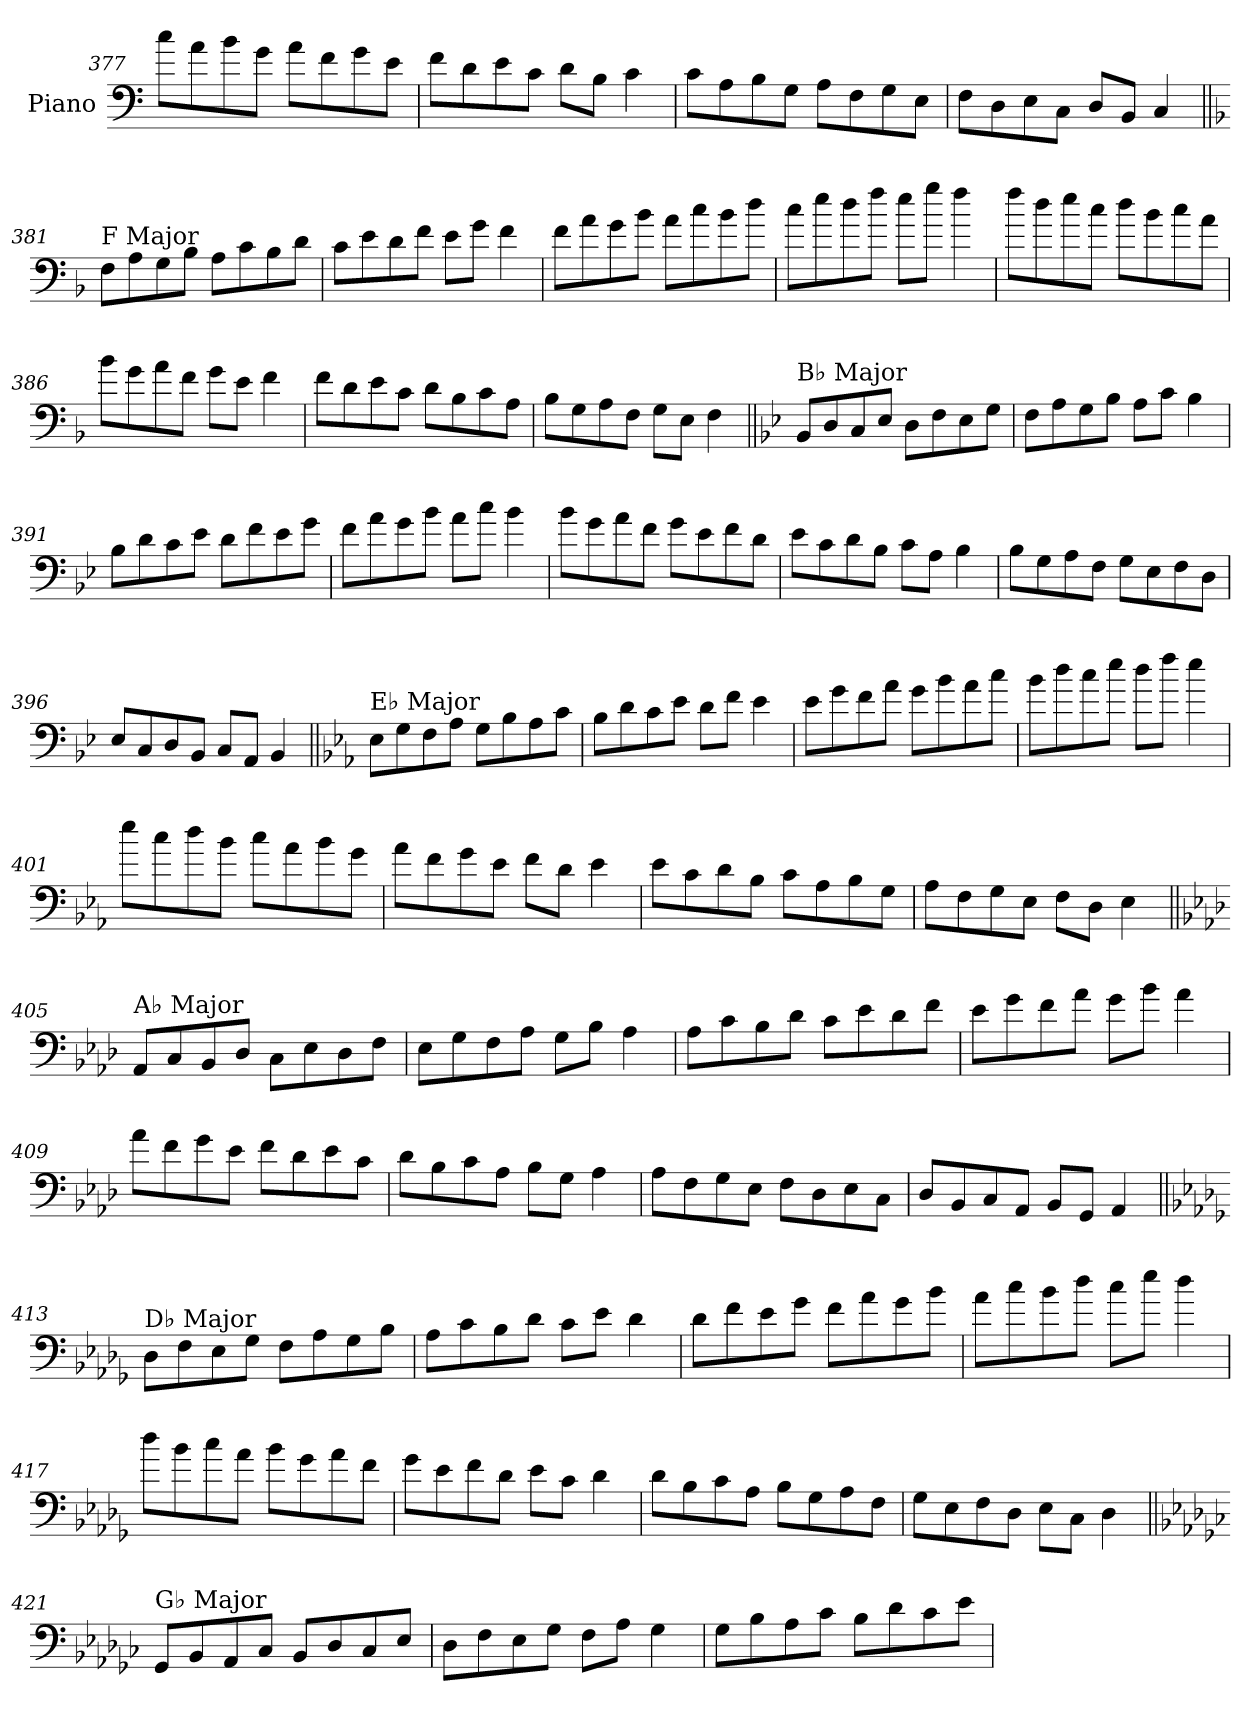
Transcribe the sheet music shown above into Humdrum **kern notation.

**kern
*part1
*staff1
*I"Piano
*I'Pno.
!!LO:LB:g=z
*clefF4
*k[]
=377
8cc\L
8a\
8b\
8g\J
8a\L
8f\
8g\
8e\J
=378
8f\L
8d\
8e\
8c\J
8d\L
8B\J
4c\
=379
8c\L
8A\
8B\
8G\J
8A\L
8F\
8G\
8E\J
=380
8F\L
8D\
8E\
8C\J
8D/L
8BB/J
4C/
!!LO:LB:g=z
=381||
*k[b-]
!LO:TX:a:t=F Major
8F\L
8A\
8G\
8B-\J
8A\L
8c\
8B-\
8d\J
=382
8c\L
8e\
8d\
8f\J
8e\L
8g\J
4f\
=383
8f\L
8a\
8g\
8b-\J
8a\L
8cc\
8b-\
8dd\J
=384
8cc\L
8ee\
8dd\
8ff\J
8ee\L
8gg\J
4ff\
!!LO:LB:g=z
=385
8ff\L
8dd\
8ee\
8cc\J
8dd\L
8b-\
8cc\
8a\J
=386
8b-\L
8g\
8a\
8f\J
8g\L
8e\J
4f\
=387
8f\L
8d\
8e\
8c\J
8d\L
8B-\
8c\
8A\J
=388
8B-\L
8G\
8A\
8F\J
8G\L
8E\J
4F\
!!LO:LB:g=z
=389||
*k[b-e-]
!LO:TX:a:t=B♭ Major
8BB-/L
8D/
8C/
8E-/J
8D\L
8F\
8E-\
8G\J
=390
8F\L
8A\
8G\
8B-\J
8A\L
8c\J
4B-\
=391
8B-\L
8d\
8c\
8e-\J
8d\L
8f\
8e-\
8g\J
=392
8f\L
8a\
8g\
8b-\J
8a\L
8cc\J
4b-\
!!LO:LB:g=z
=393
8b-\L
8g\
8a\
8f\J
8g\L
8e-\
8f\
8d\J
=394
8e-\L
8c\
8d\
8B-\J
8c\L
8A\J
4B-\
=395
8B-\L
8G\
8A\
8F\J
8G\L
8E-\
8F\
8D\J
=396
8E-/L
8C/
8D/
8BB-/J
8C/L
8AA/J
4BB-/
!!LO:LB:g=z
=397||
*k[b-e-a-]
!LO:TX:a:t=E♭ Major
8E-\L
8G\
8F\
8A-\J
8G\L
8B-\
8A-\
8c\J
=398
8B-\L
8d\
8c\
8e-\J
8d\L
8f\J
4e-\
=399
8e-\L
8g\
8f\
8a-\J
8g\L
8b-\
8a-\
8cc\J
=400
8b-\L
8dd\
8cc\
8ee-\J
8dd\L
8ff\J
4ee-\
!!LO:LB:g=z
=401
8ee-\L
8cc\
8dd\
8b-\J
8cc\L
8a-\
8b-\
8g\J
=402
8a-\L
8f\
8g\
8e-\J
8f\L
8d\J
4e-\
=403
8e-\L
8c\
8d\
8B-\J
8c\L
8A-\
8B-\
8G\J
=404
8A-\L
8F\
8G\
8E-\J
8F\L
8D\J
4E-\
!!LO:PB:g=z
=405||
*k[b-e-a-d-]
!LO:TX:a:t=A♭ Major
8AA-/L
8C/
8BB-/
8D-/J
8C\L
8E-\
8D-\
8F\J
=406
8E-\L
8G\
8F\
8A-\J
8G\L
8B-\J
4A-\
=407
8A-\L
8c\
8B-\
8d-\J
8c\L
8e-\
8d-\
8f\J
=408
8e-\L
8g\
8f\
8a-\J
8g\L
8b-\J
4a-\
!!LO:LB:g=z
=409
8a-\L
8f\
8g\
8e-\J
8f\L
8d-\
8e-\
8c\J
=410
8d-\L
8B-\
8c\
8A-\J
8B-\L
8G\J
4A-\
=411
8A-\L
8F\
8G\
8E-\J
8F\L
8D-\
8E-\
8C\J
=412
8D-/L
8BB-/
8C/
8AA-/J
8BB-/L
8GG/J
4AA-/
!!LO:LB:g=z
=413||
*k[b-e-a-d-g-]
!LO:TX:a:t=D♭ Major
8D-\L
8F\
8E-\
8G-\J
8F\L
8A-\
8G-\
8B-\J
=414
8A-\L
8c\
8B-\
8d-\J
8c\L
8e-\J
4d-\
=415
8d-\L
8f\
8e-\
8g-\J
8f\L
8a-\
8g-\
8b-\J
=416
8a-\L
8cc\
8b-\
8dd-\J
8cc\L
8ee-\J
4dd-\
!!LO:LB:g=z
=417
8dd-\L
8b-\
8cc\
8a-\J
8b-\L
8g-\
8a-\
8f\J
=418
8g-\L
8e-\
8f\
8d-\J
8e-\L
8c\J
4d-\
=419
8d-\L
8B-\
8c\
8A-\J
8B-\L
8G-\
8A-\
8F\J
=420
8G-\L
8E-\
8F\
8D-\J
8E-\L
8C\J
4D-\
!!LO:LB:g=z
=421||
*k[b-e-a-d-g-c-]
!LO:TX:a:t=G♭ Major
8GG-/L
8BB-/
8AA-/
8C-/J
8BB-/L
8D-/
8C-/
8E-/J
=422
8D-\L
8F\
8E-\
8G-\J
8F\L
8A-\J
4G-\
=423
8G-\L
8B-\
8A-\
8c-\J
8B-\L
8d-\
8c-\
8e-\J
=
*-
